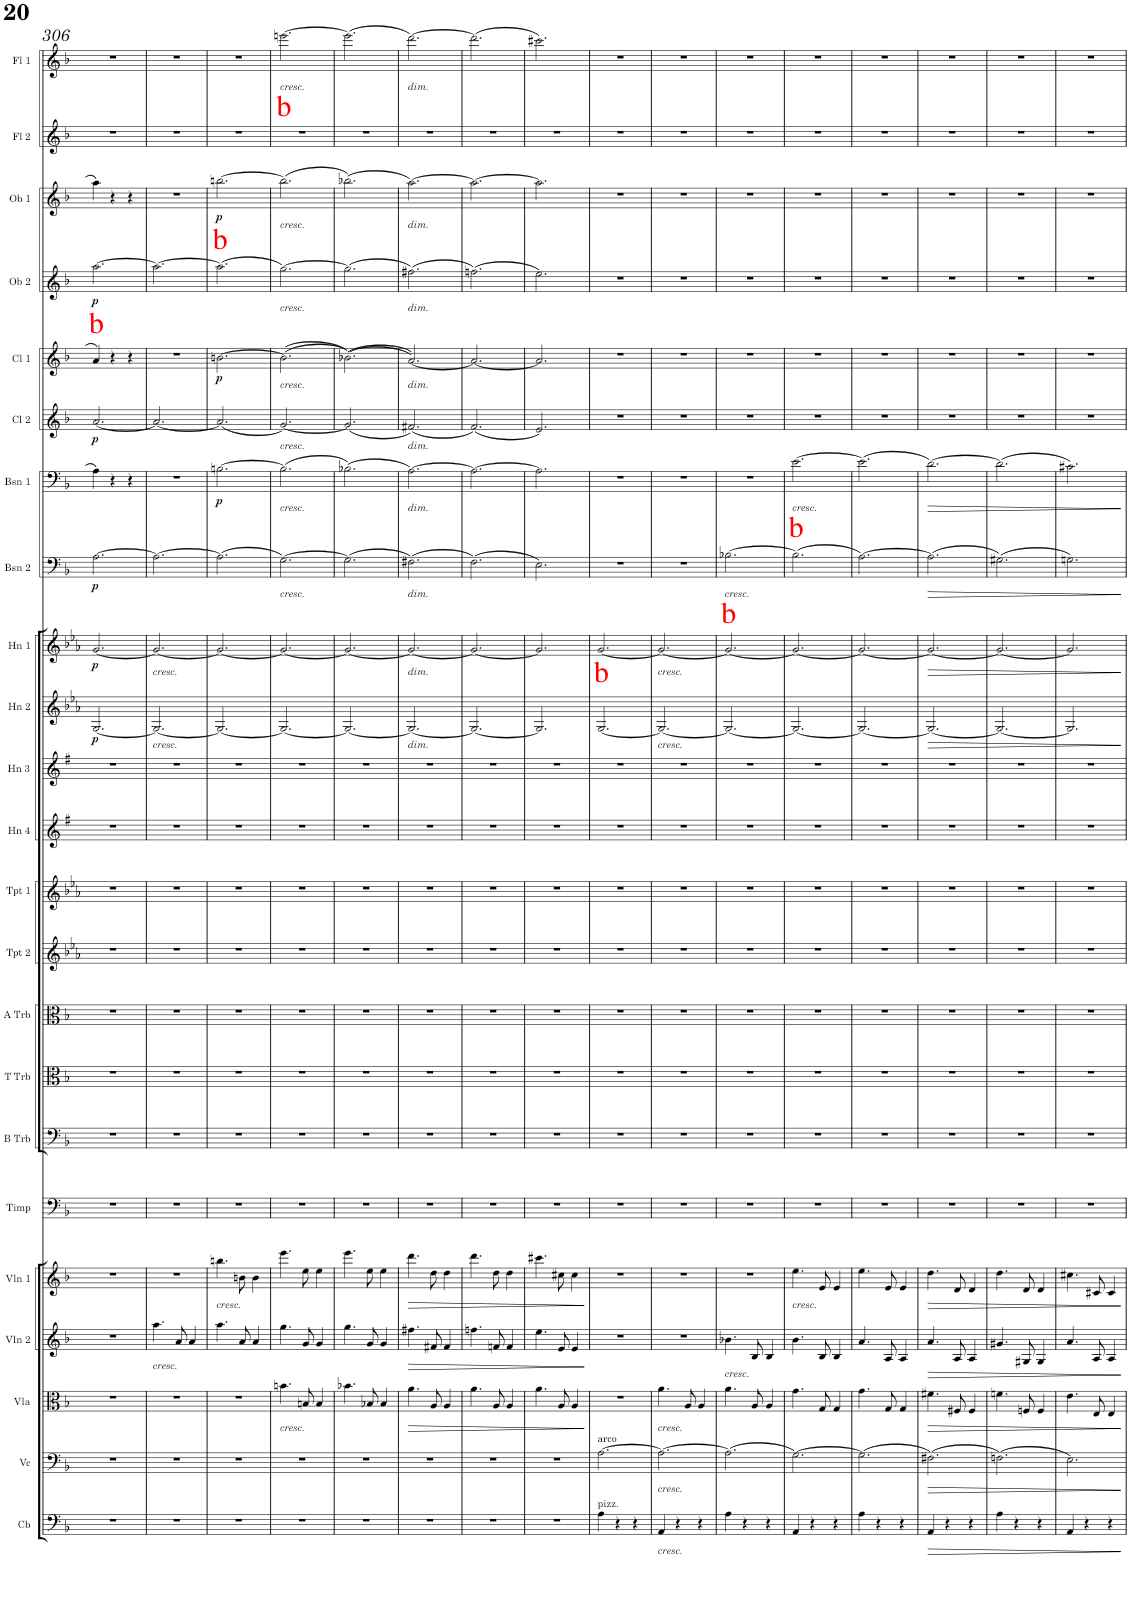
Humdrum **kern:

**kern	**dynam	**kern	**dynam	**kern	**dynam	**kern	**dynam	**kern	**dynam	**kern	**kern	**kern	**kern	**kern	**kern	**kern	**kern	**kern	**dynam	**kern	**text	**dynam	**kern	**text	**dynam	**kern	**text	**dynam	**kern	**dynam	**kern	**dynam	**kern	**text	**dynam	**kern	**text	**dynam	**kern	**kern	**text
*part23	*part23	*part22	*part22	*part21	*part21	*part20	*part20	*part19	*part19	*part18	*part17	*part16	*part15	*part14	*part13	*part12	*part11	*part10	*part10	*part9	*part9	*part9	*part8	*part8	*part8	*part7	*part7	*part7	*part6	*part6	*part5	*part5	*part4	*part4	*part4	*part3	*part3	*part3	*part2	*part1	*part1
*staff23	*staff23	*staff22	*staff22	*staff21	*staff21	*staff20	*staff20	*staff19	*staff19	*staff18	*staff17	*staff16	*staff15	*staff14	*staff13	*staff12	*staff11	*staff10	*staff10	*staff9	*staff9	*staff9	*staff8	*staff8	*staff8	*staff7	*staff7	*staff7	*staff6	*staff6	*staff5	*staff5	*staff4	*staff4	*staff4	*staff3	*staff3	*staff3	*staff2	*staff1	*staff1
*I"Contrabass	*	*I"Violoncello	*	*I"Viola	*	*I"Violin 2	*	*I"Violin 1	*	*I"F, F Timpani	*I"Bass Trombone	*I"Tenor Trombone	*I"Alto Trombone	*I"D Trumpet 2	*I"D Trumpet 1	*I"Bb (basso) Horn 4	*I"Bb (basso) Horn 3	*I"D Horn 2	*	*I"D Horn 1	*	*	*I"Bassoon 2	*	*	*I"Bassoon 1	*	*	*I"C Clarinet 2	*	*I"C Clarinet 1	*	*I"Oboe 2	*	*	*I"Oboe 1	*	*	*I"Flute 2	*I"Flute 1	*
*I'Cb	*	*I'Vc	*	*I'Vla	*	*I'Vln 2	*	*I'Vln 1	*	*I'Timp	*I'B Trb	*I'T Trb	*I'A Trb	*I'Tpt 2	*I'Tpt 1	*I'Hn 4	*I'Hn 3	*I'Hn 2	*	*I'Hn 1	*	*	*I'Bsn 2	*	*	*I'Bsn 1	*	*	*I'Cl 2	*	*I'Cl 1	*	*I'Ob 2	*	*	*I'Ob 1	*	*	*I'Fl 2	*I'Fl 1	*
!!LO:PB:g=z
*clefF4	*	*clefF4	*	*clefC3	*	*clefG2	*	*clefG2	*	*clefF4	*clefF4	*clefC3	*clefC3	*clefG2	*clefG2	*clefG2	*clefG2	*clefG2	*	*clefG2	*	*	*clefF4	*	*	*clefF4	*	*	*clefG2	*	*clefG2	*	*clefG2	*	*	*clefG2	*	*	*clefG2	*clefG2	*
*Trd7c12	*	*	*	*	*	*	*	*	*	*	*	*	*	*Trd-1c-2	*Trd-1c-2	*Trd8c14	*Trd8c14	*Trd6c10	*	*Trd6c10	*	*	*	*	*	*	*	*	*Trd1c2	*	*Trd1c2	*	*	*	*	*	*	*	*	*	*
*k[b-]	*	*k[b-]	*	*k[b-]	*	*k[b-]	*	*k[b-]	*	*k[b-]	*k[b-]	*k[b-]	*k[b-]	*k[b-e-a-]	*k[b-e-a-]	*k[f#]	*k[f#]	*k[b-e-a-]	*	*k[b-e-a-]	*	*	*k[b-]	*	*	*k[b-]	*	*	*k[b-]	*	*k[b-]	*	*k[b-]	*	*	*k[b-]	*	*	*k[b-]	*k[b-]	*
*M3/4	*	*M3/4	*	*M3/4	*	*M3/4	*	*M3/4	*	*M3/4	*M3/4	*M3/4	*M3/4	*M3/4	*M3/4	*M3/4	*M3/4	*M3/4	*	*M3/4	*	*	*M3/4	*	*	*M3/4	*	*	*M3/4	*	*M3/4	*	*M3/4	*	*	*M3/4	*	*	*M3/4	*M3/4	*
=306	=306	=306	=306	=306	=306	=306	=306	=306	=306	=306	=306	=306	=306	=306	=306	=306	=306	=306	=306	=306	=306	=306	=306	=306	=306	=306	=306	=306	=306	=306	=306	=306	=306	=306	=306	=306	=306	=306	=306	=306	=306
!	!	!	!	!	!	!	!	!	!	!	!	!	!	!	!	!	!	!	!LO:DY:b	!	!	!LO:DY:b	!	!	!LO:DY:b	!	!	!	!	!LO:DY:b	!	!	!	!LO:LY:b:color=#FF0000	!LO:DY:b	!	!	!	!	!	!
2.r	.	2.r	.	2.r	.	2.r	.	2.r	.	2.r	2.r	2.r	2.r	2.r	2.r	2.r	2.r	[2.G/	p	[2.g/	.	p	[2.A\	.	p	4A\	.	.	[2.a/	p	4a/	.	[2.aa\	b	p	4aa\	.	.	2.r	2.r	.
.	.	.	.	.	.	.	.	.	.	.	.	.	.	.	.	.	.	.	.	.	.	.	.	.	.	4r	.	.	.	.	4r	.	.	.	.	4r	.	.	.	.	.
.	.	.	.	.	.	.	.	.	.	.	.	.	.	.	.	.	.	.	.	.	.	.	.	.	.	4r	.	.	.	.	4r	.	.	.	.	4r	.	.	.	.	.
=307	=307	=307	=307	=307	=307	=307	=307	=307	=307	=307	=307	=307	=307	=307	=307	=307	=307	=307	=307	=307	=307	=307	=307	=307	=307	=307	=307	=307	=307	=307	=307	=307	=307	=307	=307	=307	=307	=307	=307	=307	=307
!	!	!	!	!	!	!	!	!	!	!	!	!	!	!	!	!	!	!	!	!LO:TX:b:i:t=cresc.	!	!	!	!	!	!	!	!	!	!	!	!	!	!	!	!	!	!	!	!	!
!	!	!	!	!	!	!	!	!	!	!	!	!	!	!	!	!	!	!LO:TX:b:i:t=cresc.	!	!	!	!	!	!	!	!	!	!	!	!	!	!	!	!	!	!	!	!	!	!	!
!	!	!	!	!	!	!LO:TX:b:i:t=cresc.	!	!	!	!	!	!	!	!	!	!	!	!	!	!	!	!	!	!	!	!	!	!	!	!	!	!	!	!	!	!	!	!	!	!	!
2.r	.	2.r	.	2.r	.	4.aa\	.	2.r	.	2.r	2.r	2.r	2.r	2.r	2.r	2.r	2.r	2.G/_	.	2.g/_	.	.	2.A\_	.	.	2.r	.	.	2.a/_	.	2.r	.	2.aa\_	.	.	2.r	.	.	2.r	2.r	.
.	.	.	.	.	.	8a/	.	.	.	.	.	.	.	.	.	.	.	.	.	.	.	.	.	.	.	.	.	.	.	.	.	.	.	.	.	.	.	.	.	.	.
.	.	.	.	.	.	4a/	.	.	.	.	.	.	.	.	.	.	.	.	.	.	.	.	.	.	.	.	.	.	.	.	.	.	.	.	.	.	.	.	.	.	.
=308	=308	=308	=308	=308	=308	=308	=308	=308	=308	=308	=308	=308	=308	=308	=308	=308	=308	=308	=308	=308	=308	=308	=308	=308	=308	=308	=308	=308	=308	=308	=308	=308	=308	=308	=308	=308	=308	=308	=308	=308	=308
!	!	!	!	!	!	!	!	!LO:TX:b:i:t=cresc.	!	!	!	!	!	!	!	!	!	!	!	!	!	!	!	!	!	!	!	!	!	!	!	!	!	!	!	!	!	!	!	!	!
!	!	!	!	!	!	!	!	!	!	!	!	!	!	!	!	!	!	!	!	!	!	!	!	!	!	!	!	!LO:DY:b	!	!	!	!LO:DY:b	!	!	!	!	!LO:LY:b:color=#FF0000	!LO:DY:b	!	!	!
2.r	.	2.r	.	2.r	.	4.aa\	.	4.bbn\	.	2.r	2.r	2.r	2.r	2.r	2.r	2.r	2.r	2.G/_	.	2.g/_	.	.	(2.A\]	.	.	[2.Bn\	.	p	(2.a/]	.	[2.bn\	p	(2.aa\]	.	.	[2.bbn\	b	p	2.r	2.r	.
.	.	.	.	.	.	8a/	.	8bn\	.	.	.	.	.	.	.	.	.	.	.	.	.	.	.	.	.	.	.	.	.	.	.	.	.	.	.	.	.	.	.	.	.
.	.	.	.	.	.	4a/	.	4b\	.	.	.	.	.	.	.	.	.	.	.	.	.	.	.	.	.	.	.	.	.	.	.	.	.	.	.	.	.	.	.	.	.
=309	=309	=309	=309	=309	=309	=309	=309	=309	=309	=309	=309	=309	=309	=309	=309	=309	=309	=309	=309	=309	=309	=309	=309	=309	=309	=309	=309	=309	=309	=309	=309	=309	=309	=309	=309	=309	=309	=309	=309	=309	=309
!	!	!	!	!	!	!	!	!	!	!	!	!	!	!	!	!	!	!	!	!	!	!	!	!	!	!	!	!	!	!	!	!	!	!	!	!	!	!	!	!LO:TX:b:i:t=cresc.	!
!	!	!	!	!	!	!	!	!	!	!	!	!	!	!	!	!	!	!	!	!	!	!	!	!	!	!	!	!	!	!	!	!	!	!	!	!LO:TX:b:i:t=cresc.	!	!	!	!	!
!	!	!	!	!	!	!	!	!	!	!	!	!	!	!	!	!	!	!	!	!	!	!	!	!	!	!	!	!	!	!	!	!	!LO:TX:b:i:t=cresc.	!	!	!	!	!	!	!	!
!	!	!	!	!	!	!	!	!	!	!	!	!	!	!	!	!	!	!	!	!	!	!	!	!	!	!	!	!	!	!	!LO:TX:b:i:t=cresc.	!	!	!	!	!	!	!	!	!	!
!	!	!	!	!	!	!	!	!	!	!	!	!	!	!	!	!	!	!	!	!	!	!	!	!	!	!	!	!	!LO:TX:b:i:t=cresc.	!	!	!	!	!	!	!	!	!	!	!	!
!	!	!	!	!	!	!	!	!	!	!	!	!	!	!	!	!	!	!	!	!	!	!	!	!	!	!LO:TX:b:i:t=cresc.	!	!	!	!	!	!	!	!	!	!	!	!	!	!	!
!	!	!	!	!	!	!	!	!	!	!	!	!	!	!	!	!	!	!	!	!	!	!	!LO:TX:b:i:t=cresc.	!	!	!	!	!	!	!	!	!	!	!	!	!	!	!	!	!	!
!	!	!	!	!LO:TX:b:i:t=cresc.	!	!	!	!	!	!	!	!	!	!	!	!	!	!	!	!	!	!	!	!	!	!	!	!	!	!	!	!	!	!	!	!	!	!	!	!	!
!	!	!	!	!	!	!	!	!	!	!	!	!	!	!	!	!	!	!	!	!	!	!	!	!	!	!	!	!	!	!	!	!	!	!	!	!	!	!	!	!	!LO:LY:b:color=#FF0000
2.r	.	2.r	.	4.bn\	.	4.gg\	.	4.eee\	.	2.r	2.r	2.r	2.r	2.r	2.r	2.r	2.r	2.G/_	.	2.g/_	.	.	[2.G\)	.	.	(2.B\]	.	.	[2.g/)	.	((2.b\]	.	[2.gg\)	.	.	(2.bb\]	.	.	2.r	[2.eeen\	b
.	.	.	.	8Bn/	.	8g/	.	8ee\	.	.	.	.	.	.	.	.	.	.	.	.	.	.	.	.	.	.	.	.	.	.	.	.	.	.	.	.	.	.	.	.	.
.	.	.	.	4B/	.	4g/	.	4ee\	.	.	.	.	.	.	.	.	.	.	.	.	.	.	.	.	.	.	.	.	.	.	.	.	.	.	.	.	.	.	.	.	.
=310	=310	=310	=310	=310	=310	=310	=310	=310	=310	=310	=310	=310	=310	=310	=310	=310	=310	=310	=310	=310	=310	=310	=310	=310	=310	=310	=310	=310	=310	=310	=310	=310	=310	=310	=310	=310	=310	=310	=310	=310	=310
2.r	.	2.r	.	4.b-X\	.	4.gg\	.	4.eee\	.	2.r	2.r	2.r	2.r	2.r	2.r	2.r	2.r	2.G/_	.	2.g/_	.	.	(2.G\]	.	.	(2.B-X\)	.	.	(2.g/]	.	((2.b-X\))	.	(2.gg\]	.	.	(2.bb-X\)	.	.	2.r	(2.eee\]	.
.	.	.	.	8B-X/	.	8g/	.	8ee\	.	.	.	.	.	.	.	.	.	.	.	.	.	.	.	.	.	.	.	.	.	.	.	.	.	.	.	.	.	.	.	.	.
.	.	.	.	4B-/	.	4g/	.	4ee\	.	.	.	.	.	.	.	.	.	.	.	.	.	.	.	.	.	.	.	.	.	.	.	.	.	.	.	.	.	.	.	.	.
=311	=311	=311	=311	=311	=311	=311	=311	=311	=311	=311	=311	=311	=311	=311	=311	=311	=311	=311	=311	=311	=311	=311	=311	=311	=311	=311	=311	=311	=311	=311	=311	=311	=311	=311	=311	=311	=311	=311	=311	=311	=311
!	!	!	!	!	!	!	!	!	!	!	!	!	!	!	!	!	!	!	!	!	!	!	!	!	!	!	!	!	!	!	!	!	!	!	!	!	!	!	!	!LO:TX:b:i:t=dim.	!
!	!	!	!	!	!	!	!	!	!	!	!	!	!	!	!	!	!	!	!	!	!	!	!	!	!	!	!	!	!	!	!	!	!	!	!	!LO:TX:b:i:t=dim.	!	!	!	!	!
!	!	!	!	!	!	!	!	!	!	!	!	!	!	!	!	!	!	!	!	!	!	!	!	!	!	!	!	!	!	!	!	!	!LO:TX:b:i:t=dim.	!	!	!	!	!	!	!	!
!	!	!	!	!	!	!	!	!	!	!	!	!	!	!	!	!	!	!	!	!	!	!	!	!	!	!	!	!	!	!	!LO:TX:b:i:t=dim.	!	!	!	!	!	!	!	!	!	!
!	!	!	!	!	!	!	!	!	!	!	!	!	!	!	!	!	!	!	!	!	!	!	!	!	!	!	!	!	!LO:TX:b:i:t=dim.	!	!	!	!	!	!	!	!	!	!	!	!
!	!	!	!	!	!	!	!	!	!	!	!	!	!	!	!	!	!	!	!	!	!	!	!	!	!	!LO:TX:b:i:t=dim.	!	!	!	!	!	!	!	!	!	!	!	!	!	!	!
!	!	!	!	!	!	!	!	!	!	!	!	!	!	!	!	!	!	!	!	!	!	!	!LO:TX:b:i:t=dim.	!	!	!	!	!	!	!	!	!	!	!	!	!	!	!	!	!	!
!	!	!	!	!	!	!	!	!	!	!	!	!	!	!	!	!	!	!	!	!LO:TX:b:i:t=dim.	!	!	!	!	!	!	!	!	!	!	!	!	!	!	!	!	!	!	!	!	!
!	!	!	!	!	!	!	!	!	!	!	!	!	!	!	!	!	!	!LO:TX:b:i:t=dim.	!	!	!	!	!	!	!	!	!	!	!	!	!	!	!	!	!	!	!	!	!	!	!
!	!	!	!	!	!LO:HP:b	!	!LO:HP:b	!	!LO:HP:b	!	!	!	!	!	!	!	!	!	!	!	!	!	!	!	!	!	!	!	!	!	!	!	!	!	!	!	!	!	!	!	!
2.r	.	2.r	.	4.a\	>	4.ff#X\	>	4.ddd\	>	2.r	2.r	2.r	2.r	2.r	2.r	2.r	2.r	2.G/_	.	2.g/_	.	.	(2.F#X\)	.	.	[2.A\)	.	.	(2.f#X/)	.	[2.a/))	.	(2.ff#X\)	.	.	[2.aa\)	.	.	2.r	[2.ddd\)	.
.	.	.	.	8A/	.	8f#X/	.	8dd\	.	.	.	.	.	.	.	.	.	.	.	.	.	.	.	.	.	.	.	.	.	.	.	.	.	.	.	.	.	.	.	.	.
.	.	.	.	4A/	.	4f#/	.	4dd\	.	.	.	.	.	.	.	.	.	.	.	.	.	.	.	.	.	.	.	.	.	.	.	.	.	.	.	.	.	.	.	.	.
=312	=312	=312	=312	=312	=312	=312	=312	=312	=312	=312	=312	=312	=312	=312	=312	=312	=312	=312	=312	=312	=312	=312	=312	=312	=312	=312	=312	=312	=312	=312	=312	=312	=312	=312	=312	=312	=312	=312	=312	=312	=312
2.r	.	2.r	.	4.a\	.	4.ffn\	.	4.ddd\	.	2.r	2.r	2.r	2.r	2.r	2.r	2.r	2.r	2.G/_	.	2.g/_	.	.	(2.F\)	.	.	2.A\_	.	.	(2.f/)	.	2.a/_	.	(2.ffn\)	.	.	2.aa\_	.	.	2.r	(2.ddd\]	.
.	.	.	.	8A/	.	8fn/	.	8dd\	.	.	.	.	.	.	.	.	.	.	.	.	.	.	.	.	.	.	.	.	.	.	.	.	.	.	.	.	.	.	.	.	.
.	.	.	.	4A/	.	4f/	.	4dd\	.	.	.	.	.	.	.	.	.	.	.	.	.	.	.	.	.	.	.	.	.	.	.	.	.	.	.	.	.	.	.	.	.
=313	=313	=313	=313	=313	=313	=313	=313	=313	=313	=313	=313	=313	=313	=313	=313	=313	=313	=313	=313	=313	=313	=313	=313	=313	=313	=313	=313	=313	=313	=313	=313	=313	=313	=313	=313	=313	=313	=313	=313	=313	=313
2.r	.	2.r	.	4.a\	.	4.ee\	.	4.ccc#X\	.	2.r	2.r	2.r	2.r	2.r	2.r	2.r	2.r	2.G/]	.	2.g/]	.	.	2.E\)	.	.	2.A\]	.	.	2.e/)	.	2.a/]	.	2.ee\)	.	.	2.aa\]	.	.	2.r	2.ccc#X\)	.
.	.	.	.	8A/	.	8e/	.	8cc#X\	.	.	.	.	.	.	.	.	.	.	.	.	.	.	.	.	.	.	.	.	.	.	.	.	.	.	.	.	.	.	.	.	.
.	.	.	.	4A/	.	4e/	.	4cc#\	.	.	.	.	.	.	.	.	.	.	.	.	.	.	.	.	.	.	.	.	.	.	.	.	.	.	.	.	.	.	.	.	.
.	.	.	.	.	]	.	]	.	]	.	.	.	.	.	.	.	.	.	.	.	.	.	.	.	.	.	.	.	.	.	.	.	.	.	.	.	.	.	.	.	.
=314	=314	=314	=314	=314	=314	=314	=314	=314	=314	=314	=314	=314	=314	=314	=314	=314	=314	=314	=314	=314	=314	=314	=314	=314	=314	=314	=314	=314	=314	=314	=314	=314	=314	=314	=314	=314	=314	=314	=314	=314	=314
!	!	!LO:TX:a:t=arco	!	!	!	!	!	!	!	!	!	!	!	!	!	!	!	!	!	!	!	!	!	!	!	!	!	!	!	!	!	!	!	!	!	!	!	!	!	!	!
!LO:TX:a:t=pizz.	!	!	!	!	!	!	!	!	!	!	!	!	!	!	!	!	!	!	!	!	!	!	!	!	!	!	!	!	!	!	!	!	!	!	!	!	!	!	!	!	!
!	!	!	!	!	!	!	!	!	!	!	!	!	!	!	!	!	!	!	!	!	!LO:LY:b:color=#FF0000	!	!	!	!	!	!	!	!	!	!	!	!	!	!	!	!	!	!	!	!
4A\	.	[2.A\	.	2.r	.	2.r	.	2.r	.	2.r	2.r	2.r	2.r	2.r	2.r	2.r	2.r	[2.G/	.	[2.g/	b	.	2.r	.	.	2.r	.	.	2.r	.	2.r	.	2.r	.	.	2.r	.	.	2.r	2.r	.
4r	.	.	.	.	.	.	.	.	.	.	.	.	.	.	.	.	.	.	.	.	.	.	.	.	.	.	.	.	.	.	.	.	.	.	.	.	.	.	.	.	.
4r	.	.	.	.	.	.	.	.	.	.	.	.	.	.	.	.	.	.	.	.	.	.	.	.	.	.	.	.	.	.	.	.	.	.	.	.	.	.	.	.	.
=315	=315	=315	=315	=315	=315	=315	=315	=315	=315	=315	=315	=315	=315	=315	=315	=315	=315	=315	=315	=315	=315	=315	=315	=315	=315	=315	=315	=315	=315	=315	=315	=315	=315	=315	=315	=315	=315	=315	=315	=315	=315
!	!	!	!	!	!	!	!	!	!	!	!	!	!	!	!	!	!	!	!	!LO:TX:b:i:t=cresc.	!	!	!	!	!	!	!	!	!	!	!	!	!	!	!	!	!	!	!	!	!
!	!	!	!	!	!	!	!	!	!	!	!	!	!	!	!	!	!	!LO:TX:b:i:t=cresc.	!	!	!	!	!	!	!	!	!	!	!	!	!	!	!	!	!	!	!	!	!	!	!
!	!	!	!	!LO:TX:b:i:t=cresc.	!	!	!	!	!	!	!	!	!	!	!	!	!	!	!	!	!	!	!	!	!	!	!	!	!	!	!	!	!	!	!	!	!	!	!	!	!
!	!	!LO:TX:b:i:t=cresc.	!	!	!	!	!	!	!	!	!	!	!	!	!	!	!	!	!	!	!	!	!	!	!	!	!	!	!	!	!	!	!	!	!	!	!	!	!	!	!
!LO:TX:b:i:t=cresc.	!	!	!	!	!	!	!	!	!	!	!	!	!	!	!	!	!	!	!	!	!	!	!	!	!	!	!	!	!	!	!	!	!	!	!	!	!	!	!	!	!
4AA/	.	2.A\_	.	4.a\	.	2.r	.	2.r	.	2.r	2.r	2.r	2.r	2.r	2.r	2.r	2.r	2.G/_	.	2.g/_	.	.	2.r	.	.	2.r	.	.	2.r	.	2.r	.	2.r	.	.	2.r	.	.	2.r	2.r	.
4r	.	.	.	.	.	.	.	.	.	.	.	.	.	.	.	.	.	.	.	.	.	.	.	.	.	.	.	.	.	.	.	.	.	.	.	.	.	.	.	.	.
.	.	.	.	8A/	.	.	.	.	.	.	.	.	.	.	.	.	.	.	.	.	.	.	.	.	.	.	.	.	.	.	.	.	.	.	.	.	.	.	.	.	.
4r	.	.	.	4A/	.	.	.	.	.	.	.	.	.	.	.	.	.	.	.	.	.	.	.	.	.	.	.	.	.	.	.	.	.	.	.	.	.	.	.	.	.
=316	=316	=316	=316	=316	=316	=316	=316	=316	=316	=316	=316	=316	=316	=316	=316	=316	=316	=316	=316	=316	=316	=316	=316	=316	=316	=316	=316	=316	=316	=316	=316	=316	=316	=316	=316	=316	=316	=316	=316	=316	=316
!	!	!	!	!	!	!	!	!	!	!	!	!	!	!	!	!	!	!	!	!	!	!	!LO:TX:b:i:t=cresc.	!	!	!	!	!	!	!	!	!	!	!	!	!	!	!	!	!	!
!	!	!	!	!	!	!LO:TX:b:i:t=cresc.	!	!	!	!	!	!	!	!	!	!	!	!	!	!	!	!	!	!	!	!	!	!	!	!	!	!	!	!	!	!	!	!	!	!	!
!	!	!	!	!	!	!	!	!	!	!	!	!	!	!	!	!	!	!	!	!	!	!	!	!LO:LY:b:color=#FF0000	!	!	!	!	!	!	!	!	!	!	!	!	!	!	!	!	!
4A\	.	(2.A\]	.	4.a\	.	4.b-X\	.	2.r	.	2.r	2.r	2.r	2.r	2.r	2.r	2.r	2.r	2.G/_	.	2.g/_	.	.	[2.B-X\	b	.	2.r	.	.	2.r	.	2.r	.	2.r	.	.	2.r	.	.	2.r	2.r	.
4r	.	.	.	.	.	.	.	.	.	.	.	.	.	.	.	.	.	.	.	.	.	.	.	.	.	.	.	.	.	.	.	.	.	.	.	.	.	.	.	.	.
.	.	.	.	8A/	.	8B-/	.	.	.	.	.	.	.	.	.	.	.	.	.	.	.	.	.	.	.	.	.	.	.	.	.	.	.	.	.	.	.	.	.	.	.
4r	.	.	.	4A/	.	4B-/	.	.	.	.	.	.	.	.	.	.	.	.	.	.	.	.	.	.	.	.	.	.	.	.	.	.	.	.	.	.	.	.	.	.	.
=317	=317	=317	=317	=317	=317	=317	=317	=317	=317	=317	=317	=317	=317	=317	=317	=317	=317	=317	=317	=317	=317	=317	=317	=317	=317	=317	=317	=317	=317	=317	=317	=317	=317	=317	=317	=317	=317	=317	=317	=317	=317
!	!	!	!	!	!	!	!	!	!	!	!	!	!	!	!	!	!	!	!	!	!	!	!	!	!	!LO:TX:b:i:t=cresc.	!	!	!	!	!	!	!	!	!	!	!	!	!	!	!
!	!	!	!	!	!	!	!	!LO:TX:b:i:t=cresc.	!	!	!	!	!	!	!	!	!	!	!	!	!	!	!	!	!	!	!	!	!	!	!	!	!	!	!	!	!	!	!	!	!
!	!	!	!	!	!	!	!	!	!	!	!	!	!	!	!	!	!	!	!	!	!	!	!	!	!	!	!LO:LY:b:color=#FF0000	!	!	!	!	!	!	!	!	!	!	!	!	!	!
4AA/	.	[2.G\)	.	4.g\	.	4.b-\	.	4.ee\	.	2.r	2.r	2.r	2.r	2.r	2.r	2.r	2.r	2.G/_	.	2.g/_	.	.	(2.B-\]	.	.	[2.e\	b	.	2.r	.	2.r	.	2.r	.	.	2.r	.	.	2.r	2.r	.
4r	.	.	.	.	.	.	.	.	.	.	.	.	.	.	.	.	.	.	.	.	.	.	.	.	.	.	.	.	.	.	.	.	.	.	.	.	.	.	.	.	.
.	.	.	.	8G/	.	8B-/	.	8e/	.	.	.	.	.	.	.	.	.	.	.	.	.	.	.	.	.	.	.	.	.	.	.	.	.	.	.	.	.	.	.	.	.
4r	.	.	.	4G/	.	4B-/	.	4e/	.	.	.	.	.	.	.	.	.	.	.	.	.	.	.	.	.	.	.	.	.	.	.	.	.	.	.	.	.	.	.	.	.
=318	=318	=318	=318	=318	=318	=318	=318	=318	=318	=318	=318	=318	=318	=318	=318	=318	=318	=318	=318	=318	=318	=318	=318	=318	=318	=318	=318	=318	=318	=318	=318	=318	=318	=318	=318	=318	=318	=318	=318	=318	=318
4A\	.	(2.G\]	.	4.g\	.	4.a/	.	4.ee\	.	2.r	2.r	2.r	2.r	2.r	2.r	2.r	2.r	2.G/_	.	2.g/_	.	.	[2.A\)	.	.	(2.e\]	.	.	2.r	.	2.r	.	2.r	.	.	2.r	.	.	2.r	2.r	.
4r	.	.	.	.	.	.	.	.	.	.	.	.	.	.	.	.	.	.	.	.	.	.	.	.	.	.	.	.	.	.	.	.	.	.	.	.	.	.	.	.	.
.	.	.	.	8G/	.	8A/	.	8e/	.	.	.	.	.	.	.	.	.	.	.	.	.	.	.	.	.	.	.	.	.	.	.	.	.	.	.	.	.	.	.	.	.
4r	.	.	.	4G/	.	4A/	.	4e/	.	.	.	.	.	.	.	.	.	.	.	.	.	.	.	.	.	.	.	.	.	.	.	.	.	.	.	.	.	.	.	.	.
=319	=319	=319	=319	=319	=319	=319	=319	=319	=319	=319	=319	=319	=319	=319	=319	=319	=319	=319	=319	=319	=319	=319	=319	=319	=319	=319	=319	=319	=319	=319	=319	=319	=319	=319	=319	=319	=319	=319	=319	=319	=319
!	!LO:HP:b	!	!LO:HP:b	!	!LO:HP:b	!	!LO:HP:b	!	!LO:HP:b	!	!	!	!	!	!	!	!	!	!LO:HP:b	!	!	!LO:HP:b	!	!	!LO:HP:b	!	!	!LO:HP:b	!	!	!	!	!	!	!	!	!	!	!	!	!
4AA/	>	(2.F#X\)	>	4.f#X\	>	4.a/	>	4.dd\	>	2.r	2.r	2.r	2.r	2.r	2.r	2.r	2.r	2.G/_	>	2.g/_	.	>	(2.A\]	.	>	[2.d\)	.	>	2.r	.	2.r	.	2.r	.	.	2.r	.	.	2.r	2.r	.
4r	.	.	.	.	.	.	.	.	.	.	.	.	.	.	.	.	.	.	.	.	.	.	.	.	.	.	.	.	.	.	.	.	.	.	.	.	.	.	.	.	.
.	.	.	.	8F#X/	.	8A/	.	8d/	.	.	.	.	.	.	.	.	.	.	.	.	.	.	.	.	.	.	.	.	.	.	.	.	.	.	.	.	.	.	.	.	.
4r	.	.	.	4F#/	.	4A/	.	4d/	.	.	.	.	.	.	.	.	.	.	.	.	.	.	.	.	.	.	.	.	.	.	.	.	.	.	.	.	.	.	.	.	.
=320	=320	=320	=320	=320	=320	=320	=320	=320	=320	=320	=320	=320	=320	=320	=320	=320	=320	=320	=320	=320	=320	=320	=320	=320	=320	=320	=320	=320	=320	=320	=320	=320	=320	=320	=320	=320	=320	=320	=320	=320	=320
4A\	.	(2.Fn\)	.	4.fn\	.	4.g#X/	.	4.dd\	.	2.r	2.r	2.r	2.r	2.r	2.r	2.r	2.r	2.G/_	.	2.g/_	.	.	(2.G#X\)	.	.	(2.d\]	.	.	2.r	.	2.r	.	2.r	.	.	2.r	.	.	2.r	2.r	.
4r	.	.	.	.	.	.	.	.	.	.	.	.	.	.	.	.	.	.	.	.	.	.	.	.	.	.	.	.	.	.	.	.	.	.	.	.	.	.	.	.	.
.	.	.	.	8Fn/	.	8G#X/	.	8d/	.	.	.	.	.	.	.	.	.	.	.	.	.	.	.	.	.	.	.	.	.	.	.	.	.	.	.	.	.	.	.	.	.
4r	.	.	.	4F/	.	4G#/	.	4d/	.	.	.	.	.	.	.	.	.	.	.	.	.	.	.	.	.	.	.	.	.	.	.	.	.	.	.	.	.	.	.	.	.
=321	=321	=321	=321	=321	=321	=321	=321	=321	=321	=321	=321	=321	=321	=321	=321	=321	=321	=321	=321	=321	=321	=321	=321	=321	=321	=321	=321	=321	=321	=321	=321	=321	=321	=321	=321	=321	=321	=321	=321	=321	=321
4AA/	.	2.E\)	.	4.e\	.	4.a/	.	4.cc#X\	.	2.r	2.r	2.r	2.r	2.r	2.r	2.r	2.r	2.G/]	.	2.g/]	.	.	2.Gn\)	.	.	2.c#X\)	.	.	2.r	.	2.r	.	2.r	.	.	2.r	.	.	2.r	2.r	.
4r	.	.	.	.	.	.	.	.	.	.	.	.	.	.	.	.	.	.	.	.	.	.	.	.	.	.	.	.	.	.	.	.	.	.	.	.	.	.	.	.	.
.	.	.	.	8E/	.	8A/	.	8c#X/	.	.	.	.	.	.	.	.	.	.	.	.	.	.	.	.	.	.	.	.	.	.	.	.	.	.	.	.	.	.	.	.	.
4r	.	.	.	4E/	.	4A/	.	4c#/	.	.	.	.	.	.	.	.	.	.	.	.	.	.	.	.	.	.	.	.	.	.	.	.	.	.	.	.	.	.	.	.	.
.	]	.	]	.	]	.	]	.	]	.	.	.	.	.	.	.	.	.	]	.	.	]	.	.	]	.	.	]	.	.	.	.	.	.	.	.	.	.	.	.	.
=	=	=	=	=	=	=	=	=	=	=	=	=	=	=	=	=	=	=	=	=	=	=	=	=	=	=	=	=	=	=	=	=	=	=	=	=	=	=	=	=	=
*-	*-	*-	*-	*-	*-	*-	*-	*-	*-	*-	*-	*-	*-	*-	*-	*-	*-	*-	*-	*-	*-	*-	*-	*-	*-	*-	*-	*-	*-	*-	*-	*-	*-	*-	*-	*-	*-	*-	*-	*-	*-
